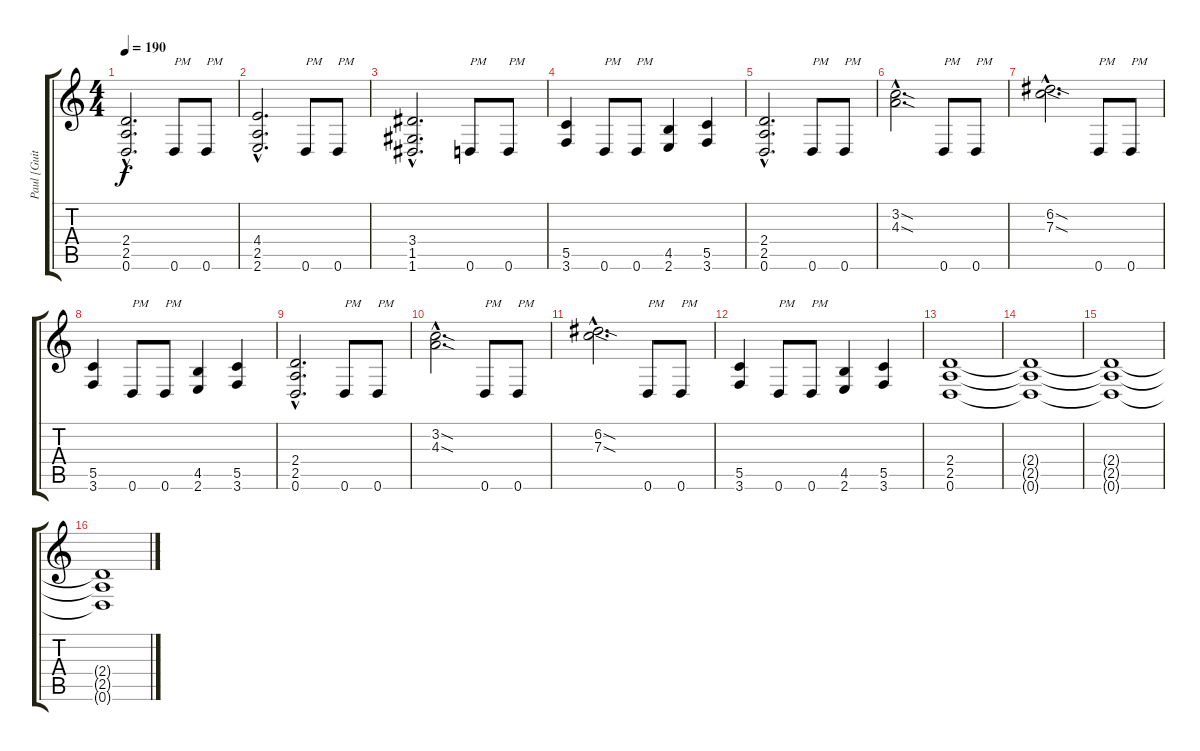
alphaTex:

\track ("Paul [Guitar]" "Paul [Guit") {instrument distortionguitar}
\staff {score tabs}
\tuning (D4 A3 F3 C3 G2 D2) {hide}
\ts (4 4)
\tempo 190
\clef g2
\ks c
(2.4{hac} 2.5{hac} 0.6{hac}).2{d dy f} 0.6.8{txt "PM"} 0.6.8{txt "PM"} |
(4.4{hac} 2.5{hac} 2.6{hac}).2{d} 0.6.8{txt "PM"} 0.6.8{txt "PM"} |
(3.4{hac} 1.5{hac} 1.6{hac}).2{d} 0.6.8{txt "PM"} 0.6.8{txt "PM"} |
(5.5 3.6).4 0.6.8{txt "PM"} 0.6.8{txt "PM"} (4.5 2.6).4 (5.5 3.6).4 |
(2.4{hac} 2.5{hac} 0.6{hac}).2{d} 0.6.8{txt "PM"} 0.6.8{txt "PM"} |
(3.2{sod hac} 4.3{sod hac}).2{d} 0.6.8{txt "PM"} 0.6.8{txt "PM"} |
(6.2{sod hac} 7.3{sod hac}).2{d} 0.6.8{txt "PM"} 0.6.8{txt "PM"} |
(5.5 3.6).4 0.6.8{txt "PM"} 0.6.8{txt "PM"} (4.5 2.6).4 (5.5 3.6).4 |
(2.4{hac} 2.5{hac} 0.6{hac}).2{d} 0.6.8{txt "PM"} 0.6.8{txt "PM"} |
(3.2{sod hac} 4.3{sod hac}).2{d} 0.6.8{txt "PM"} 0.6.8{txt "PM"} |
(6.2{sod hac} 7.3{sod hac}).2{d} 0.6.8{txt "PM"} 0.6.8{txt "PM"} |
(5.5 3.6).4 0.6.8{txt "PM"} 0.6.8{txt "PM"} (4.5 2.6).4 (5.5 3.6).4 |
(2.4 2.5 0.6).1 |
(2.4{t} 2.5{t} 0.6{t}).1{volume 0} |
(2.4{t} 2.5{t} 0.6{t}).1 |
(2.4{t} 2.5{t} 0.6{t}).1
